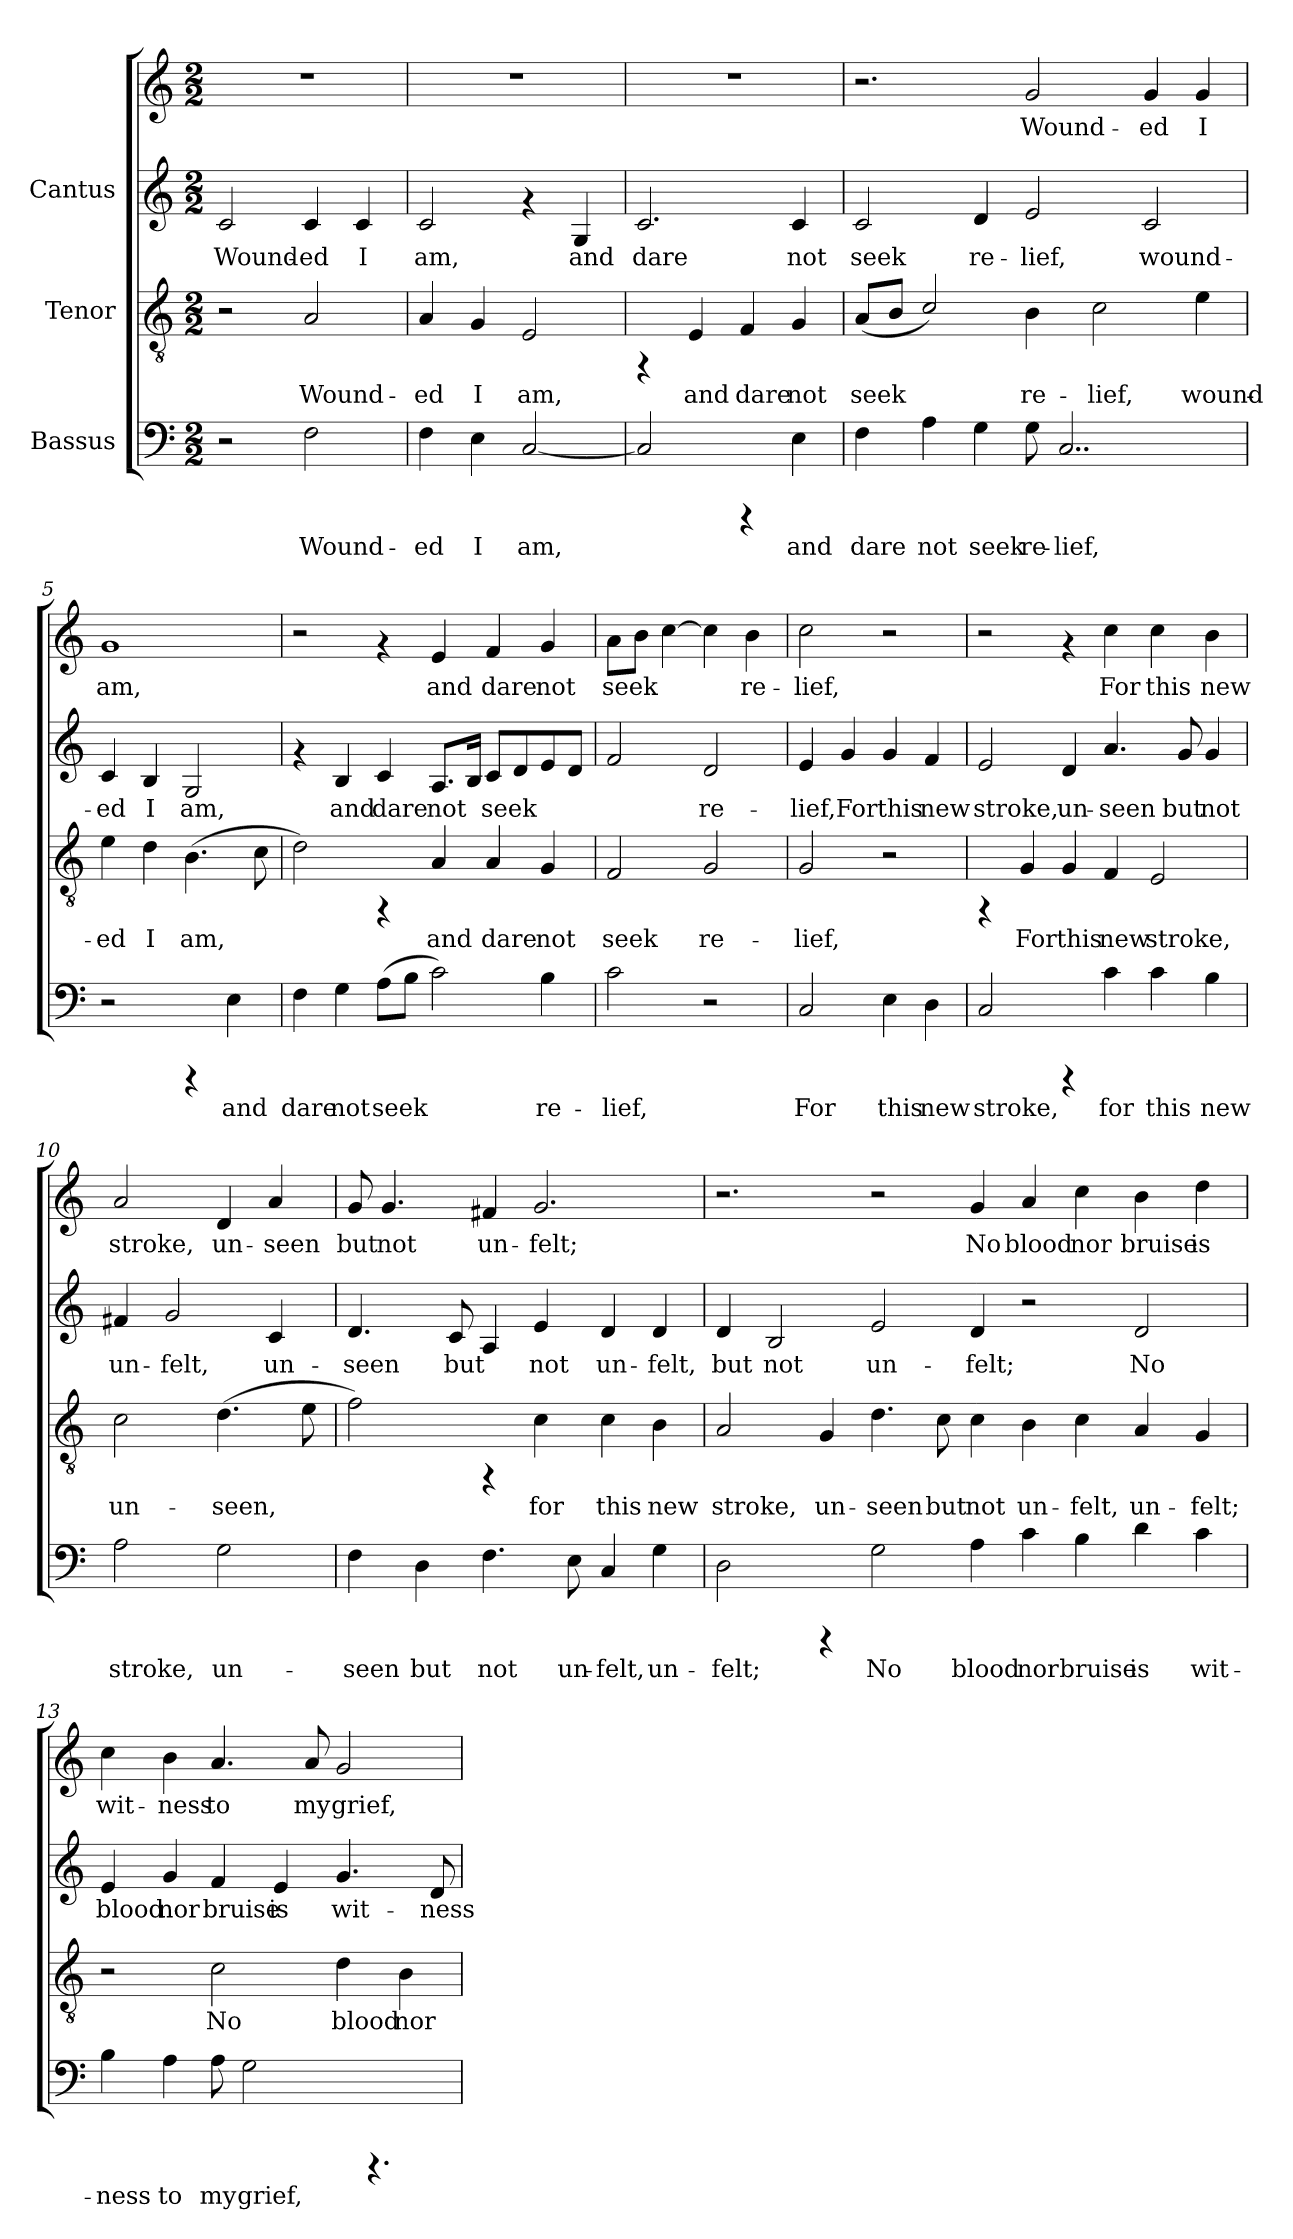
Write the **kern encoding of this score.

**kern	**text	**kern	**text	**kern	**text	**kern	**text
*part3	*part3	*part2	*part2	*part1	*part1	*part1	*part1
*staff4	*staff4	*staff3	*staff3	*staff2	*staff2	*staff1	*staff1
*I"Bassus	*	*I"Tenor	*	*I"Cantus	*	*	*
!!LO:PB:g=z
*stria5	*	*stria5	*	*stria5	*	*stria5	*
*clefF4	*	*clefGv2	*	*clefG2	*	*clefG2	*
*M2/2	*	*M2/2	*	*M2/2	*	*M2/2	*
*MM132	*	*MM132	*	*MM132	*	*MM132	*
=1	=1	=1	=1	=1	=1	=1	=1
!	!	!	!	!	!LO:LY:b:cj	!	!
2r	.	2r	.	2c/	Wound-	1r	.
!	!LO:LY:b:cj	!	!LO:LY:b:cj	!	!LO:LY:b:cj	!	!
2F\	Wound-	2A/	Wound-	4c/	-ed	.	.
!	!	!	!	!	!LO:LY:b:cj	!	!
.	.	.	.	4c/	I	.	.
=2	=2	=2	=2	=2	=2	=2	=2
!	!LO:LY:b:cj	!	!LO:LY:b:cj	!	!LO:LY:b:cj	!	!
4F\	-ed	4A/	-ed	2c/	am,	1r	.
!	!LO:LY:b:cj	!	!LO:LY:b:cj	!	!	!	!
4E\	I	4G/	I	.	.	.	.
!	!LO:LY:b:cj	!	!LO:LY:b:cj	!	!	!	!
[<2C/	am,	2E/	am,	4rf	.	.	.
!	!	!	!	!	!LO:LY:b:cj	!	!
.	.	.	.	4G/	and	.	.
!!LO:LB:g=z
=3	=3	=3	=3	=3	=3	=3	=3
!	!LO:LY:b:cj	!	!	!	!LO:LY:b:cj	!	!
2C/]	.	4rFF	.	2.c/	dare	1r	.
!	!	!	!LO:LY:b:cj	!	!	!	!
.	.	4E/	and	.	.	.	.
!	!	!	!LO:LY:b:cj	!	!	!	!
4rCCC	.	4F/	dare	.	.	.	.
!	!LO:LY:b:cj	!	!LO:LY:b:cj	!	!LO:LY:b:cj	!	!
4E\	and	4G/	not	4c/	not	.	.
=4	=4	=4	=4	=4	=4	=4	=4
!	!LO:LY:b:cj	!	!LO:LY:b:cj	!	!LO:LY:b:cj	!	!
4F\	dare	(<8A/L	seek	2c/	seek	2.r	.
!	!	!	!LO:LY:b:cj	!	!	!	!
.	.	8B/J	.	.	.	.	.
!	!LO:LY:b:cj	!	!LO:LY:b:cj	!	!	!	!
4A\	not	2c/)	.	.	.	.	.
!	!LO:LY:b:cj	!	!	!	!LO:LY:b:cj	!	!
4G\	seek	.	.	4d/	re-	.	.
!	!LO:LY:b:cj	!	!LO:LY:b:cj	!	!LO:LY:b:cj	!	!LO:LY:b:cj
8G\	re-	4B\	re-	2e/	-lief,	2g/	Wound-
!	!LO:LY:b:cj	!	!	!	!	!	!
2..C/	-lief,	.	.	.	.	.	.
!	!	!	!LO:LY:b:cj	!	!	!	!
.	.	2c\	-lief,	.	.	.	.
!	!	!	!	!	!LO:LY:b:cj	!	!LO:LY:b:cj
.	.	.	.	2c/	wound-	4g/	-ed
!	!	!	!LO:LY:b:cj	!	!	!	!LO:LY:b:cj
.	.	4e\	wound-	.	.	4g/	I
=5	=5	=5	=5	=5	=5	=5	=5
!	!	!	!LO:LY:b:cj	!	!LO:LY:b:cj	!	!LO:LY:b:cj
2r	.	4e\	-ed	4c/	ed	1g	-am,
!	!	!	!LO:LY:b:cj	!	!LO:LY:b:cj	!	!
.	.	4d\	I	4B/	I	.	.
!	!	!	!LO:LY:b:cj	!	!LO:LY:b:cj	!	!
4rCCC	.	(>4.B\	am,	2G/	am,	.	.
!	!LO:LY:b:cj	!	!	!	!	!	!
4E\	and	.	.	.	.	.	.
!	!	!	!LO:LY:b:cj	!	!	!	!
.	.	8c\	.	.	.	.	.
!!LO:LB:g=z
=6	=6	=6	=6	=6	=6	=6	=6
!	!LO:LY:b:cj	!	!	!	!	!	!
4F\	dare	2d\)	.	4rf	.	2r	.
!	!LO:LY:b:cj	!	!	!	!LO:LY:b:cj	!	!
4G\	not	.	.	4B/	and	.	.
!	!LO:LY:b:cj	!	!	!	!LO:LY:b:cj	!	!
(>8A\L	seek	4rFF	.	4c/	dare	4rf	.
!	!LO:LY:b:cj	!	!	!	!	!	!
8B\J	.	.	.	.	.	.	.
!	!LO:LY:b:cj	!	!LO:LY:b:cj	!	!LO:LY:b:cj	!	!LO:LY:b:cj
2c\)	.	4A/	and	8.A/L	not	4e/	and
!	!	!	!	!	!LO:LY:b:cj	!	!
.	.	.	.	16B/J	.	.	.
!	!	!	!LO:LY:b:cj	!	!LO:LY:b:cj	!	!LO:LY:b:cj
.	.	4A/	dare	8c/L	seek	4f/	dare
!	!	!	!	!	!LO:LY:b:cj	!	!
.	.	.	.	8d/	.	.	.
!	!LO:LY:b:cj	!	!LO:LY:b:cj	!	!LO:LY:b:cj	!	!LO:LY:b:cj
4B\	re-	4G/	not	8e/	.	4g/	not
!	!	!	!	!	!LO:LY:b:cj	!	!
.	.	.	.	8d/J	.	.	.
!!LO:PB:g=z
=7	=7	=7	=7	=7	=7	=7	=7
!	!LO:LY:b:cj	!	!LO:LY:b:cj	!	!LO:LY:b:cj	!	!LO:LY:b:cj
2c\	-lief,	2F/	seek	2f/	-	8a\L	seek
!	!	!	!	!	!	!	!LO:LY:b:cj
.	.	.	.	.	.	8b\J	.
!	!	!	!	!	!	!	!LO:LY:b:cj
.	.	.	.	.	.	[>4cc\	.
!	!	!	!LO:LY:b:cj	!	!LO:LY:b:cj	!	!LO:LY:b:cj
2r	.	2G/	re-	2d/	re-	4cc\]	.
!	!	!	!	!	!	!	!LO:LY:b:cj
.	.	.	.	.	.	4b\	re-
!!LO:LB:g=z
=8	=8	=8	=8	=8	=8	=8	=8
!	!LO:LY:b:cj	!	!LO:LY:b:cj	!	!LO:LY:b:cj	!	!LO:LY:b:cj
2C/	For	2G/	-lief,	4e/	lief,	2cc\	-lief,
!	!	!	!	!	!LO:LY:b:cj	!	!
.	.	.	.	4g/	For	.	.
!	!LO:LY:b:cj	!	!	!	!LO:LY:b:cj	!	!
4E\	this	2r	.	4g/	this	2r	.
!	!LO:LY:b:cj	!	!	!	!LO:LY:b:cj	!	!
4D\	new	.	.	4f/	new	.	.
!!LO:LB:g=z
=9	=9	=9	=9	=9	=9	=9	=9
!	!LO:LY:b:cj	!	!	!	!LO:LY:b:cj	!	!
2C/	stroke,	4rFF	.	2e/	stroke,	2r	.
!	!	!	!LO:LY:b:cj	!	!	!	!
.	.	4G/	For	.	.	.	.
!	!	!	!LO:LY:b:cj	!	!LO:LY:b:cj	!	!
4rCCC	.	4G/	this	4d/	un-	4rf	.
!	!LO:LY:b:cj	!	!LO:LY:b:cj	!	!LO:LY:b:cj	!	!LO:LY:b:cj
4c\	for	4F/	new	4.a/	-seen	4cc\	For
!	!LO:LY:b:cj	!	!LO:LY:b:cj	!	!	!	!LO:LY:b:cj
4c\	this	2E/	stroke,	.	.	4cc\	this
!	!	!	!	!	!LO:LY:b:cj	!	!
.	.	.	.	8g/	but	.	.
!	!LO:LY:b:cj	!	!	!	!LO:LY:b:cj	!	!LO:LY:b:cj
4B\	new	.	.	4g/	not	4b\	new
!!LO:PB:g=z
=10	=10	=10	=10	=10	=10	=10	=10
!	!LO:LY:b:cj	!	!LO:LY:b:cj	!	!LO:LY:b:cj	!	!LO:LY:b:cj
2A\	stroke,	2c\	un-	4f#X/	un-	2a/	stroke,
!	!	!	!	!	!LO:LY:b:cj	!	!
.	.	.	.	2g/	-felt,	.	.
!	!LO:LY:b:cj	!	!LO:LY:b:cj	!	!	!	!LO:LY:b:cj
2G\	un-	(>4.d\	-seen,	.	.	4d/	un-
!	!	!	!	!	!LO:LY:b:cj	!	!LO:LY:b:cj
.	.	.	.	4c/	un-	4a/	-seen
!	!	!	!LO:LY:b:cj	!	!	!	!
.	.	8e\	.	.	.	.	.
!!LO:LB:g=z
=11	=11	=11	=11	=11	=11	=11	=11
!	!LO:LY:b:cj	!	!	!	!LO:LY:b:cj	!	!LO:LY:b:cj
4F\	-seen	2f\)	.	4.d/	seen	8g/	-but
!	!	!	!	!	!	!	!LO:LY:b:cj
.	.	.	.	.	.	4.g/	not
!	!LO:LY:b:cj	!	!	!	!	!	!
4D\	but	.	.	.	.	.	.
!	!	!	!	!	!LO:LY:b:cj	!	!
.	.	.	.	8c/	but	.	.
!	!LO:LY:b:cj	!	!	!	!LO:LY:b:cj	!	!LO:LY:b:cj
4.F\	not	4rFF	.	4A/	.	4f#X/	un-
!	!	!	!LO:LY:b:cj	!	!LO:LY:b:cj	!	!LO:LY:b:cj
.	.	4c\	for	4e/	not	2.g/	-felt;
!	!LO:LY:b:cj	!	!	!	!	!	!
8E\	un-	.	.	.	.	.	.
!	!LO:LY:b:cj	!	!LO:LY:b:cj	!	!LO:LY:b:cj	!	!
4C/	-felt,	4c\	this	4d/	un-	.	.
!	!LO:LY:b:cj	!	!LO:LY:b:cj	!	!LO:LY:b:cj	!	!
4G\	un-	4B\	new	4d/	-felt,	.	.
!!LO:LB:g=z
=12	=12	=12	=12	=12	=12	=12	=12
!	!LO:LY:b:cj	!	!LO:LY:b:cj	!	!LO:LY:b:cj	!	!
2D\	-felt;	2A/	stroke,	4d/	but	2.r	.
!	!	!	!	!	!LO:LY:b:cj	!	!
.	.	.	.	2B/	not	.	.
!	!	!	!LO:LY:b:cj	!	!	!	!
4rCCC	.	4G/	un-	.	.	.	.
!	!LO:LY:a:cj	!	!LO:LY:a:cj	!	!LO:LY:b:cj	!	!
2G\	No	4.d\	-seen	2e/	un-	2r	.
!	!	!	!LO:LY:a:cj	!	!	!	!
.	.	8c\	but	.	.	.	.
!	!LO:LY:a:cj	!	!LO:LY:a:cj	!	!LO:LY:b:cj	!	!LO:LY:b:cj
4A\	blood	4c\	not	4d/	-felt;	4g/	No
!	!LO:LY:a:cj	!	!LO:LY:a:cj	!	!	!	!LO:LY:b:cj
4c\	nor	4B\	un-	2r	.	4a/	blood
!	!LO:LY:a:cj	!	!LO:LY:a:cj	!	!	!	!LO:LY:b:cj
4B\	bruise	4c\	-felt,	.	.	4cc\	nor
!	!LO:LY:a:cj	!	!LO:LY:a:cj	!	!LO:LY:b:cj	!	!LO:LY:b:cj
4d\	is	4A/	un-	2d/	No	4b\	bruise
!	!LO:LY:a:cj	!	!LO:LY:a:cj	!	!	!	!LO:LY:b:cj
4c\	wit-	4G/	-felt;	.	.	4dd\	is
!!LO:LB:g=z
=13	=13	=13	=13	=13	=13	=13	=13
!	!LO:LY:b:cj	!	!	!	!LO:LY:b:cj	!	!LO:LY:b:cj
4B\	-ness	2r	.	4e/	blood	4cc\	wit-
!	!LO:LY:b:cj	!	!	!	!LO:LY:b:cj	!	!LO:LY:b:cj
4A\	to	.	.	4g/	nor	4b\	-ness
!	!LO:LY:b:cj	!	!LO:LY:b:cj	!	!LO:LY:b:cj	!	!LO:LY:b:cj
8A\	my	2c\	No	4f/	bruise	4.a/	to
!	!LO:LY:b:cj	!	!	!	!	!	!
2G\	grief,	.	.	.	.	.	.
!	!	!	!	!	!LO:LY:b:cj	!	!
.	.	.	.	4e/	is	.	.
!	!	!	!	!	!	!	!LO:LY:b:cj
.	.	.	.	.	.	8a/	my
!	!	!	!LO:LY:b:cj	!	!LO:LY:b:cj	!	!LO:LY:b:cj
.	.	4d\	blood	4.g/	wit-	2g/	grief,
4.rCCC	.	.	.	.	.	.	.
!	!	!	!LO:LY:b:cj	!	!	!	!
.	.	4B\	nor	.	.	.	.
!	!	!	!	!	!LO:LY:b:cj	!	!
.	.	.	.	8d/	-ness	.	.
=	=	=	=	=	=	=	=
*-	*-	*-	*-	*-	*-	*-	*-
